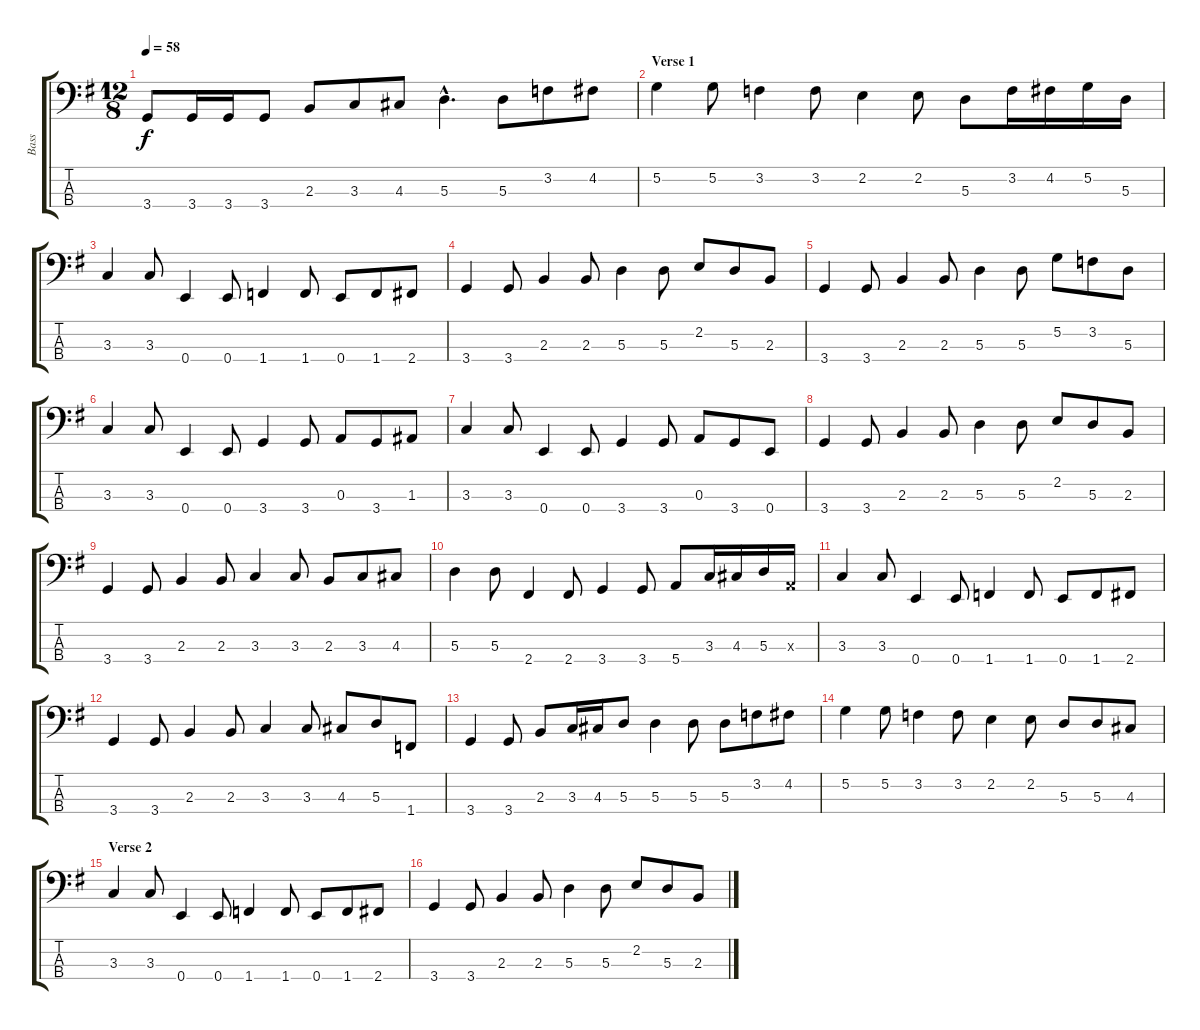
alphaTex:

\track ("Bass" "Bass") {instrument electricbassfinger}
\staff {score tabs}
\tuning (G2 D2 A1 E1) {hide}
\ts (12 8)
\tempo 58
\clef f4
\ks g
3.4.8{dy f} 3.4.16 3.4.16 3.4.8 2.3.8 3.3.8 4.3.8 5.3{hac}.4{d} 5.3.8 3.2.8 4.2.8 |
\section ("" "Verse 1")
5.2.4 5.2.8 3.2.4 3.2.8 2.2.4 2.2.8 5.3.8 3.2.16 4.2.16 5.2.16 5.3.16 |
3.3.4 3.3.8 0.4.4 0.4.8 1.4.4 1.4.8 0.4.8 1.4.8 2.4.8 |
3.4.4 3.4.8 2.3.4 2.3.8 5.3.4 5.3.8 2.2.8 5.3.8 2.3.8 |
3.4.4 3.4.8 2.3.4 2.3.8 5.3.4 5.3.8 5.2.8 3.2.8 5.3.8 |
3.3.4 3.3.8 0.4.4 0.4.8 3.4.4 3.4.8 0.3.8 3.4.8 1.3.8 |
3.3.4 3.3.8 0.4.4 0.4.8 3.4.4 3.4.8 0.3.8 3.4.8 0.4.8 |
3.4.4 3.4.8 2.3.4 2.3.8 5.3.4 5.3.8 2.2.8 5.3.8 2.3.8 |
3.4.4 3.4.8 2.3.4 2.3.8 3.3.4 3.3.8 2.3.8 3.3.8 4.3.8 |
5.3.4 5.3.8 2.4.4 2.4.8 3.4.4 3.4.8 5.4.8 3.3.16 4.3.16 5.3.16 0.3{x}.16 |
3.3.4 3.3.8 0.4.4 0.4.8 1.4.4 1.4.8 0.4.8 1.4.8 2.4.8 |
3.4.4 3.4.8 2.3.4 2.3.8 3.3.4 3.3.8 4.3.8 5.3.8 1.4.8 |
3.4.4 3.4.8 2.3.8 3.3.16 4.3.16 5.3.8 5.3.4 5.3.8 5.3.8 3.2.8 4.2.8 |
5.2.4 5.2.8 3.2.4 3.2.8 2.2.4 2.2.8 5.3.8 5.3.8 4.3.8 |
\section ("" "Verse 2")
3.3.4 3.3.8 0.4.4 0.4.8 1.4.4 1.4.8 0.4.8 1.4.8 2.4.8 |
3.4.4 3.4.8 2.3.4 2.3.8 5.3.4 5.3.8 2.2.8 5.3.8 2.3.8
